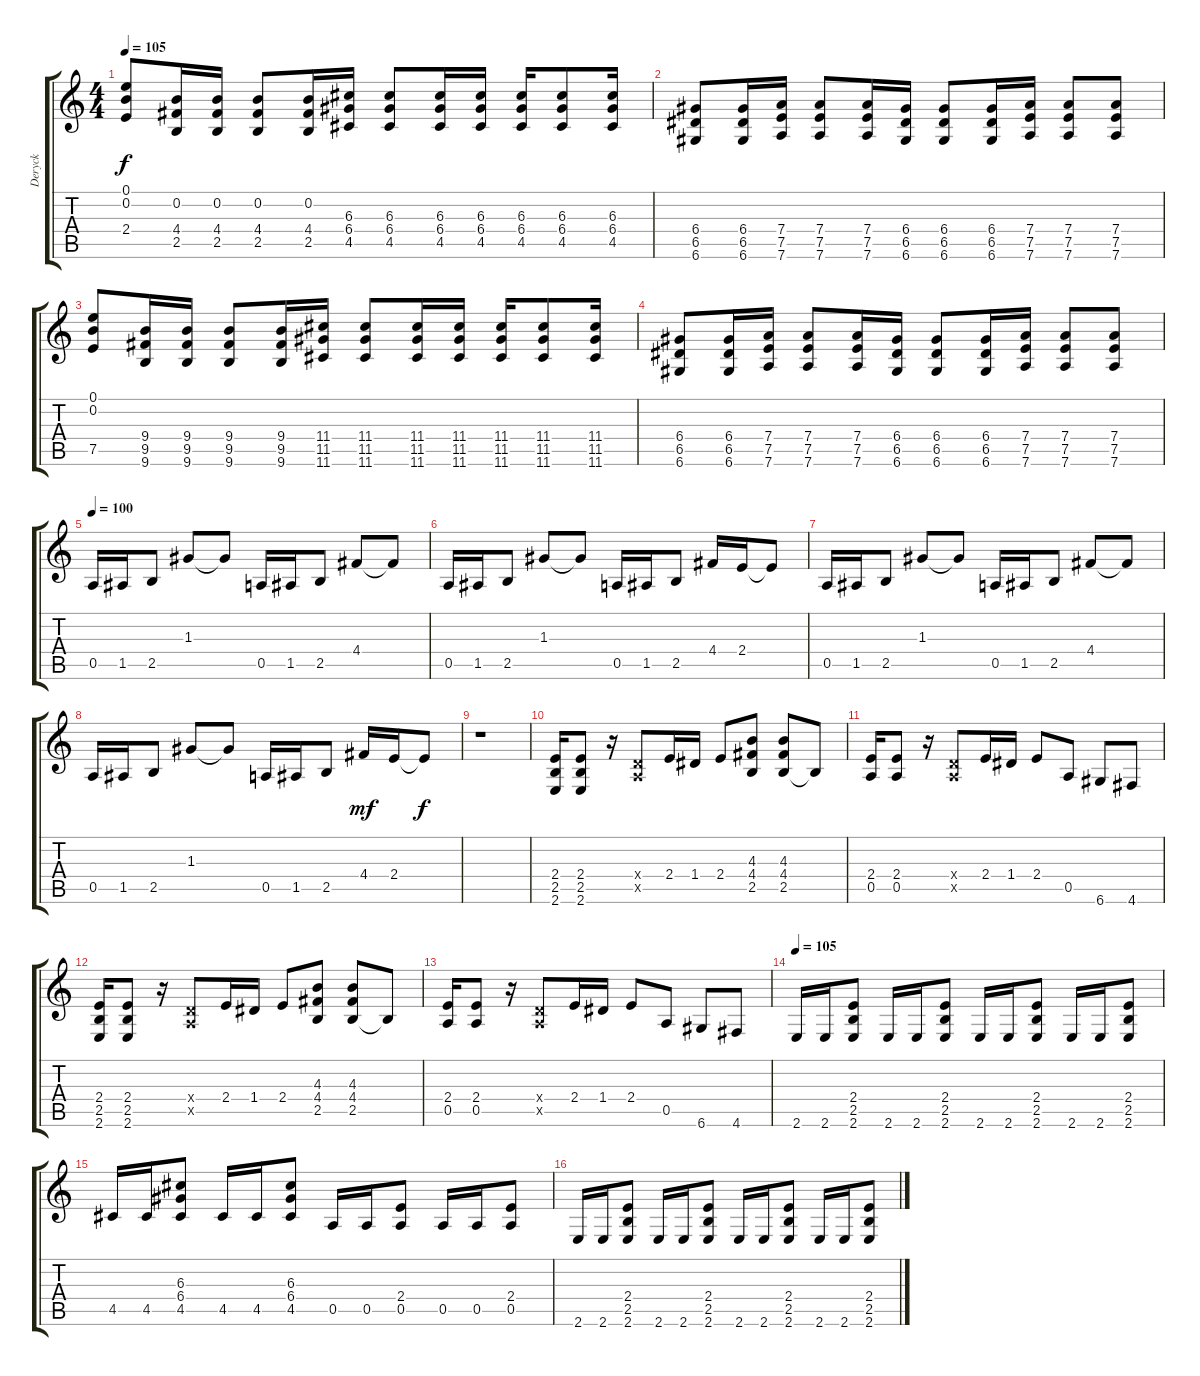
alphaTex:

\track ("Deryck" "Deryck") {instrument distortionguitar}
\staff {score tabs}
\tuning (E4 B3 G3 D3 A2 D2) {hide}
\ts (4 4)
\tempo 105
\clef g2
\ks c
(0.1 0.2 2.4).8{dy f} (0.2 4.4 2.5).16 (0.2 4.4 2.5).16 (0.2 4.4 2.5).8 (0.2 4.4 2.5).16 (6.3 6.4 4.5).16 (6.3 6.4 4.5).8 (6.3 6.4 4.5).16 (6.3 6.4 4.5).16 (6.3 6.4 4.5).16 (6.3 6.4 4.5).8 (6.3 6.4 4.5).16 |
(6.4 6.5 6.6).8 (6.4 6.5 6.6).16 (7.4 7.5 7.6).16 (7.4 7.5 7.6).8 (7.4 7.5 7.6).16 (6.4 6.5 6.6).16 (6.4 6.5 6.6).8 (6.4 6.5 6.6).16 (7.4 7.5 7.6).16 (7.4 7.5 7.6).8 (7.4 7.5 7.6).8 |
(0.1 0.2 7.5).8 (9.4 9.5 9.6).16 (9.4 9.5 9.6).16 (9.4 9.5 9.6).8 (9.4 9.5 9.6).16 (11.4 11.5 11.6).16 (11.4 11.5 11.6).8 (11.4 11.5 11.6).16 (11.4 11.5 11.6).16 (11.4 11.5 11.6).16 (11.4 11.5 11.6).8 (11.4 11.5 11.6).16 |
(6.4 6.5 6.6).8 (6.4 6.5 6.6).16 (7.4 7.5 7.6).16 (7.4 7.5 7.6).8 (7.4 7.5 7.6).16 (6.4 6.5 6.6).16 (6.4 6.5 6.6).8 (6.4 6.5 6.6).16 (7.4 7.5 7.6).16 (7.4 7.5 7.6).8 (7.4 7.5 7.6).8 |
\tempo 100
0.5.16 1.5.16 2.5.8 1.3.8 1.3{t}.8 0.5.16 1.5.16 2.5.8 4.4.8 4.4{t}.8 |
0.5.16 1.5.16 2.5.8 1.3.8 1.3{t}.8 0.5.16 1.5.16 2.5.8 4.4.16 2.4.16 2.4{t}.8 |
0.5.16 1.5.16 2.5.8 1.3.8 1.3{t}.8 0.5.16 1.5.16 2.5.8 4.4.8 4.4{t}.8 |
0.5.16 1.5.16 2.5.8 1.3.8 1.3{t}.8 0.5.16 1.5.16 2.5.8 4.4.16{dy mf} 2.4.16 2.4{t}.8{dy f} |
r.1 |
(2.4 2.5 2.6).16 (2.4 2.5 2.6).8 r.16 (0.4{x} 0.5{x}).8 2.4.16 1.4.16 2.4.8 (4.3 4.4 2.5).8 (4.3 4.4 2.5).8 2.5{t}.8 |
(2.4 0.5).16 (2.4 0.5).8 r.16 (0.4{x} 0.5{x}).8 2.4.16 1.4.16 2.4.8 0.5.8 6.6.8 4.6.8 |
(2.4 2.5 2.6).16 (2.4 2.5 2.6).8 r.16 (0.4{x} 0.5{x}).8 2.4.16 1.4.16 2.4.8 (4.3 4.4 2.5).8 (4.3 4.4 2.5).8 2.5{t}.8 |
(2.4 0.5).16 (2.4 0.5).8 r.16 (0.4{x} 0.5{x}).8 2.4.16 1.4.16 2.4.8 0.5.8 6.6.8 4.6.8 |
\tempo 105
2.6.16 2.6.16 (2.4 2.5 2.6).8 2.6.16 2.6.16 (2.4 2.5 2.6).8 2.6.16 2.6.16 (2.4 2.5 2.6).8 2.6.16 2.6.16 (2.4 2.5 2.6).8 |
4.5.16 4.5.16 (6.3 6.4 4.5).8 4.5.16 4.5.16 (6.3 6.4 4.5).8 0.5.16 0.5.16 (2.4 0.5).8 0.5.16 0.5.16 (2.4 0.5).8 |
2.6.16 2.6.16 (2.4 2.5 2.6).8 2.6.16 2.6.16 (2.4 2.5 2.6).8 2.6.16 2.6.16 (2.4 2.5 2.6).8 2.6.16 2.6.16 (2.4 2.5 2.6).8
